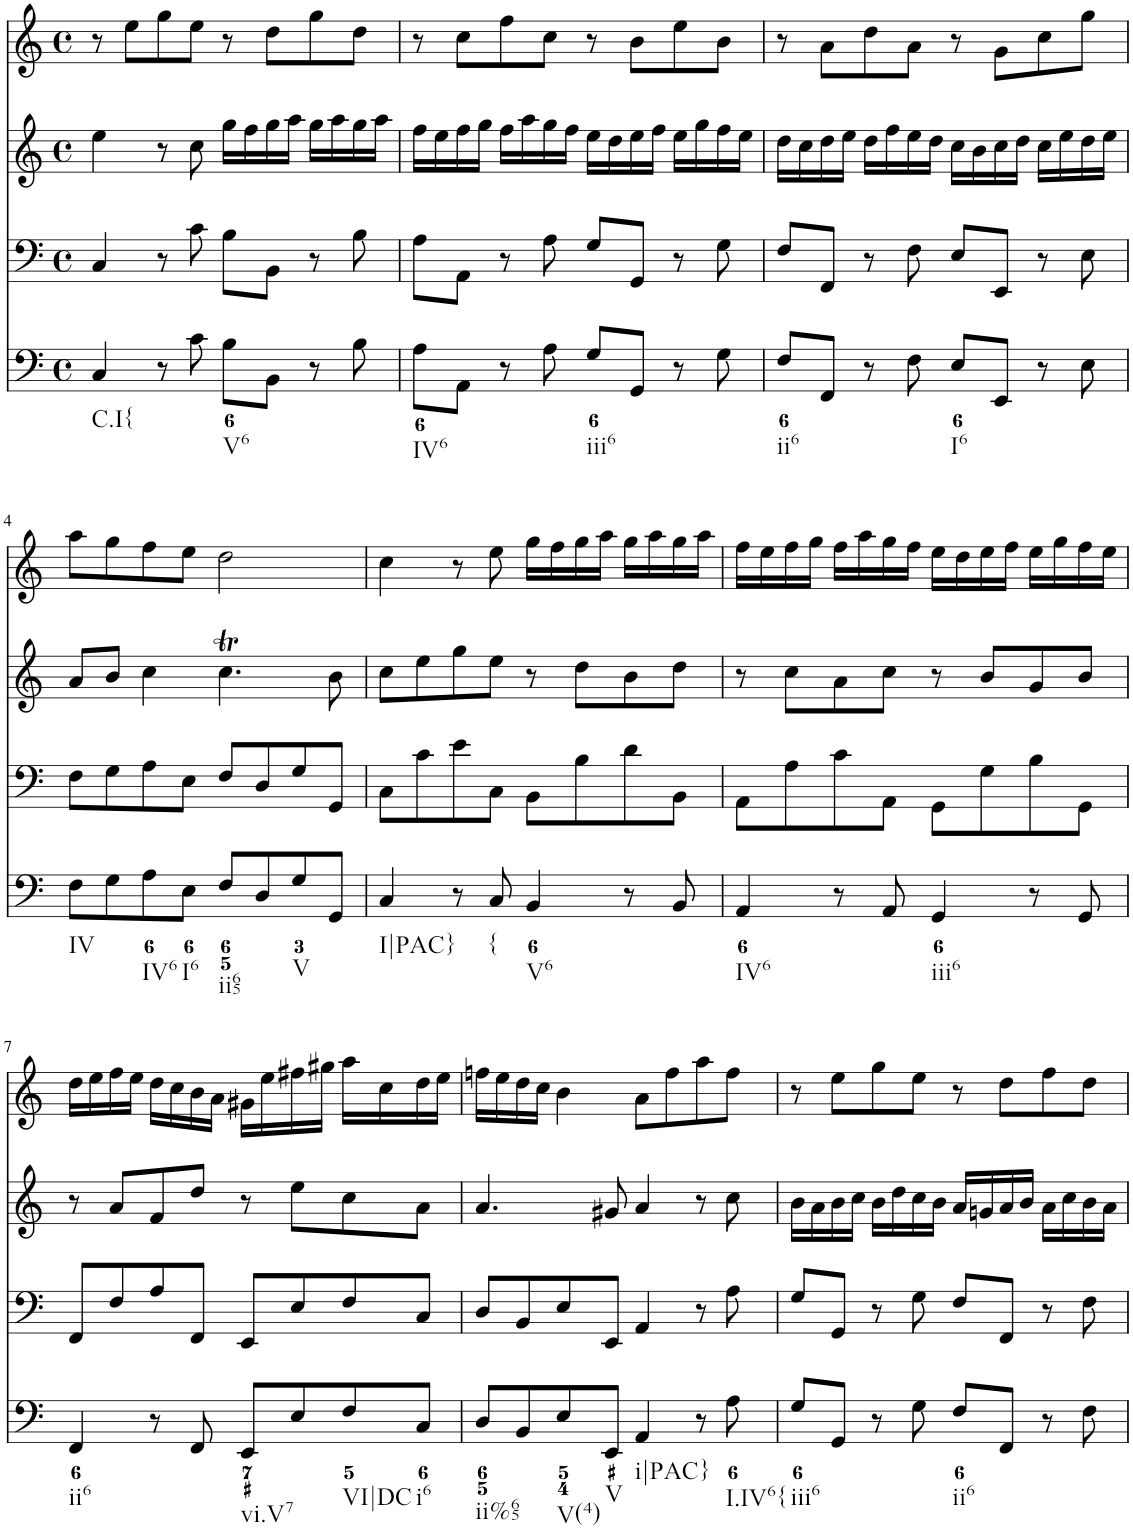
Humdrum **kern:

**kern	**kern	**kern	**kern
*part4	*part3	*part2	*part1
*staff4	*staff3	*staff2	*staff1
*I"Piano	*I"Piano	*I"Piano	*I"Piano
*I'Pno	*I'Pno	*I'Pno	*I'Pno
*clefF4	*clefF4	*clefG2	*clefG2
*k[]	*k[]	*k[]	*k[]
*M4/4	*M4/4	*M4/4	*M4/4
*met(c)	*met(c)	*met(c)	*met(c)
=1	=1	=1	=1
!LO:TX:b:t=C.I{	!	!	!
4C/	4C/	4ee\	8r
.	.	.	8ee\L
8r	8r	8r	8gg\
8c\	8c\	8cc\	8ee\J
!LO:TX:b:t=V6	!	!	!
8B\L	8B\L	16gg\LL	8r
.	.	16ff\	.
8BB\J	8BB\J	16gg\	8dd\L
.	.	16aa\JJ	.
8r	8r	16gg\LL	8gg\
.	.	16aa\	.
8B\	8B\	16gg\	8dd\J
.	.	16aa\JJ	.
=2	=2	=2	=2
!LO:TX:b:t=IV6	!	!	!
8A\L	8A\L	16ff\LL	8r
.	.	16ee\	.
8AA\J	8AA\J	16ff\	8cc\L
.	.	16gg\JJ	.
8r	8r	16ff\LL	8ff\
.	.	16aa\	.
8A\	8A\	16gg\	8cc\J
.	.	16ff\JJ	.
!LO:TX:b:t=iii6	!	!	!
8G/L	8G/L	16ee\LL	8r
.	.	16dd\	.
8GG/J	8GG/J	16ee\	8b\L
.	.	16ff\JJ	.
8r	8r	16ee\LL	8ee\
.	.	16gg\	.
8G\	8G\	16ff\	8b\J
.	.	16ee\JJ	.
=3	=3	=3	=3
!LO:TX:b:t=ii6	!	!	!
8F/L	8F/L	16dd\LL	8r
.	.	16cc\	.
8FF/J	8FF/J	16dd\	8a\L
.	.	16ee\JJ	.
8r	8r	16dd\LL	8dd\
.	.	16ff\	.
8F\	8F\	16ee\	8a\J
.	.	16dd\JJ	.
!LO:TX:b:t=I6	!	!	!
8E/L	8E/L	16cc\LL	8r
.	.	16b\	.
8EE/J	8EE/J	16cc\	8g\L
.	.	16dd\JJ	.
8r	8r	16cc\LL	8cc\
.	.	16ee\	.
8E\	8E\	16dd\	8gg\J
.	.	16ee\JJ	.
!!LO:LB:g=z
=4	=4	=4	=4
!LO:TX:b:t=IV	!	!	!
8F\L	8F\L	8a/L	8aa\L
8G\	8G\	8b/J	8gg\
!LO:TX:b:t=IV6	!	!	!
8A\	8A\	4cc\	8ff\
!LO:TX:b:t=I6	!	!	!
8E\J	8E\J	.	8ee\J
!LO:TX:b:t=ii65	!	!	!
8F/L	8F/L	4.ccT\	2dd\
8D/	8D/	.	.
!LO:TX:b:t=V	!	!	!
8G/	8G/	.	.
8GG/J	8GG/J	8b\	.
=5	=5	=5	=5
!LO:TX:b:t=I|PAC}	!	!	!
4C/	8C\L	8cc\L	4cc\
.	8c\	8ee\	.
8r	8e\	8gg\	8r
!LO:TX:b:t={	!	!	!
8C/	8C\J	8ee\J	8ee\
!LO:TX:b:t=V6	!	!	!
4BB/	8BB\L	8r	16gg\LL
.	.	.	16ff\
.	8B\	8dd\L	16gg\
.	.	.	16aa\JJ
8r	8d\	8b\	16gg\LL
.	.	.	16aa\
8BB/	8BB\J	8dd\J	16gg\
.	.	.	16aa\JJ
=6	=6	=6	=6
!LO:TX:b:t=IV6	!	!	!
4AA/	8AA\L	8r	16ff\LL
.	.	.	16ee\
.	8A\	8cc\L	16ff\
.	.	.	16gg\JJ
8r	8c\	8a\	16ff\LL
.	.	.	16aa\
8AA/	8AA\J	8cc\J	16gg\
.	.	.	16ff\JJ
!LO:TX:b:t=iii6	!	!	!
4GG/	8GG\L	8r	16ee\LL
.	.	.	16dd\
.	8G\	8b/L	16ee\
.	.	.	16ff\JJ
8r	8B\	8g/	16ee\LL
.	.	.	16gg\
8GG/	8GG\J	8b/J	16ff\
.	.	.	16ee\JJ
!!LO:LB:g=z
=7	=7	=7	=7
!LO:TX:b:t=ii6	!	!	!
4FF/	8FF/L	8r	16dd\LL
.	.	.	16ee\
.	8F/	8a/L	16ff\
.	.	.	16ee\JJ
8r	8A/	8f/	16dd\LL
.	.	.	16cc\
8FF/	8FF/J	8dd/J	16b\
.	.	.	16a\JJ
!LO:TX:b:t=vi.V7	!	!	!
8EE/L	8EE/L	8r	16g#X\LL
.	.	.	16ee\
8E/	8E/	8ee\L	16ff#X\
.	.	.	16gg#X\JJ
!LO:TX:b:t=VI|DC	!	!	!
8F/	8F/	8cc\	16aa\LL
.	.	.	16cc\
!LO:TX:b:t=i6	!	!	!
8C/J	8C/J	8a\J	16dd\
.	.	.	16ee\JJ
=8	=8	=8	=8
!LO:TX:b:t=ii%65	!	!	!
8D/L	8D/L	4.a/	16ffn\LL
.	.	.	16ee\
8BB/	8BB/	.	16dd\
.	.	.	16cc\JJ
!LO:TX:b:t=V(4)	!	!	!
8E/	8E/	.	4b\
!LO:TX:b:t=V	!	!	!
8EE/J	8EE/J	8g#X/	.
!LO:TX:b:t=i|PAC}	!	!	!
4AA/	4AA/	4a/	8a\L
.	.	.	8ff\
8r	8r	8r	8aa\
!LO:TX:b:t=I.IV6{	!	!	!
8A\	8A\	8cc\	8ff\J
=9	=9	=9	=9
!LO:TX:b:t=iii6	!	!	!
8G/L	8G/L	16b\LL	8r
.	.	16a\	.
8GG/J	8GG/J	16b\	8ee\L
.	.	16cc\JJ	.
8r	8r	16b\LL	8gg\
.	.	16dd\	.
8G\	8G\	16cc\	8ee\J
.	.	16b\JJ	.
!LO:TX:b:t=ii6	!	!	!
8F/L	8F/L	16a/LL	8r
.	.	16gn/	.
8FF/J	8FF/J	16a/	8dd\L
.	.	16b/JJ	.
8r	8r	16a\LL	8ff\
.	.	16cc\	.
8F\	8F\	16b\	8dd\J
.	.	16a\JJ	.
=	=	=	=
*-	*-	*-	*-
